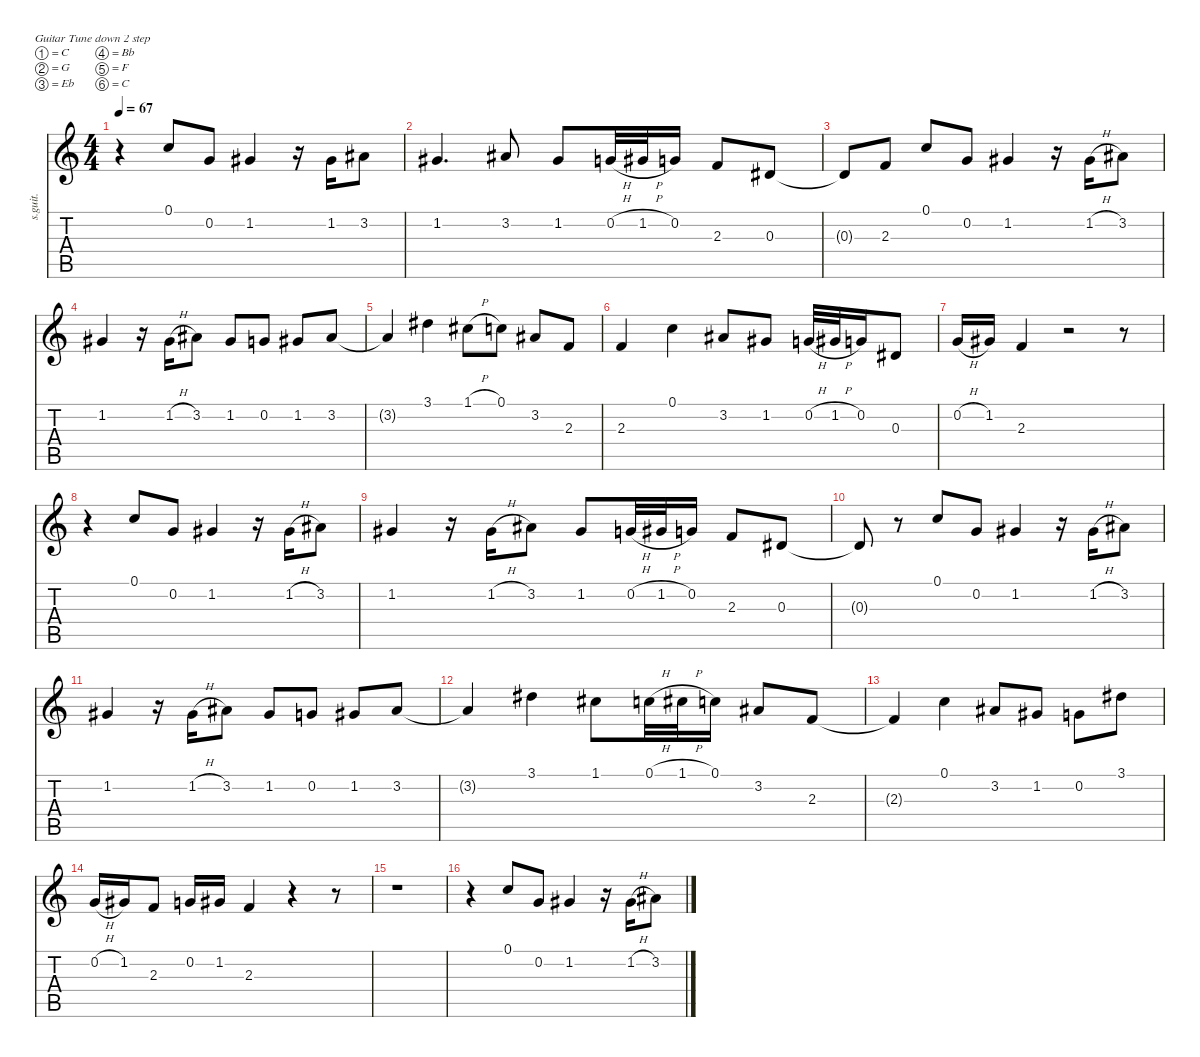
\defaultSystemsLayout 4
\hideDynamics
\bracketExtendMode nobrackets
\otherSystemsTrackNameOrientation horizontal
\track ("Steel Guitar" "s.guit.") {instrument acousticguitarsteel}
\staff {score tabs}
\tuning (C4 G3 Eb3 Bb2 F2 C2)
\ts (4 4)
\beaming (8 2 2 2 2)
\tempo 67
\clef g2
\ks c
r.4{dy mf instrument acousticguitarsteel beam Down} 0.1.8{beam Up} 0.2.8{beam Up} 1.2{acc #}.4{beam Up} r.16{beam Down} 1.2{acc #}.16{beam Up} 3.2{acc #}.8{beam Up} |
1.2{acc #}.4{d beam Up} 3.2{acc #}.8{beam Up} 1.2{acc #}.8{beam Up} 0.2{h}.32{beam Up} 1.2{h acc #}.32{beam Up} 0.2.16{beam Up} 2.3.8{beam Up} 0.3{acc #}.8{beam Up} |
0.3{t acc #}.8{beam Up} 2.3.8{beam Up} 0.1.8{beam Up} 0.2.8{beam Up} 1.2{acc #}.4{beam Up} r.16{beam Down} 1.2{h acc #}.16{beam Up} 3.2{acc #}.8{beam Up} |
1.2{acc #}.4{beam Up} r.16{beam Down} 1.2{h acc #}.16{beam Up} 3.2{acc #}.8{beam Up} 1.2{acc #}.8{beam Up} 0.2.8{beam Up} 1.2{acc #}.8{beam Up} 3.2{acc #}.8{beam Up} |
3.2{t acc #}.4{beam Up} 3.1{acc #}.4{beam Down} 1.1{h acc #}.8{beam Down} 0.1.8{beam Down} 3.2{acc #}.8{beam Up} 2.3.8{beam Up} |
2.3.4{beam Up} 0.1.4{beam Down} 3.2{acc #}.8{beam Up} 1.2{acc #}.8{beam Up} 0.2{h}.32{beam Up} 1.2{h acc #}.32{beam Up} 0.2.16{beam Up} 0.3{acc #}.8{beam Up} |
0.2{h}.16{beam Up} 1.2{acc #}.16{beam Up} 2.3.4{beam Up} r.2{beam Up} r.8{beam Up} |
r.4{beam Down} 0.1.8{beam Up} 0.2.8{beam Up} 1.2{acc #}.4{beam Up} r.16{beam Down} 1.2{h acc #}.16{beam Up} 3.2{acc #}.8{beam Up} |
1.2{acc #}.4{beam Up} r.16{beam Down} 1.2{h acc #}.16{beam Up} 3.2{acc #}.8{beam Up} 1.2{acc #}.8{beam Up} 0.2{h}.32{beam Up} 1.2{h acc #}.32{beam Up} 0.2.16{beam Up} 2.3.8{beam Up} 0.3{acc #}.8{beam Up} |
0.3{t acc #}.8{beam Up} r.8{beam Up} 0.1.8{beam Up} 0.2.8{beam Up} 1.2{acc #}.4{beam Up} r.16{beam Down} 1.2{h acc #}.16{beam Up} 3.2{acc #}.8{beam Up} |
1.2{acc #}.4{beam Up} r.16{beam Down} 1.2{h acc #}.16{beam Up} 3.2{acc #}.8{beam Up} 1.2{acc #}.8{beam Up} 0.2.8{beam Up} 1.2{acc #}.8{beam Up} 3.2{acc #}.8{beam Up} |
3.2{t acc #}.4{beam Up} 3.1{acc #}.4{beam Down} 1.1{acc #}.8{beam Down} 0.1{h}.32{beam Down} 1.1{h acc #}.32{beam Down} 0.1.16{beam Down} 3.2{acc #}.8{beam Up} 2.3.8{beam Up} |
2.3{t}.4{beam Up} 0.1.4{beam Down} 3.2{acc #}.8{beam Up} 1.2{acc #}.8{beam Up} 0.2.8{beam Down} 3.1{acc #}.8{beam Down} |
0.2{h}.16{beam Up} 1.2{acc #}.16{beam Up} 2.3.8{beam Up} 0.2.16{beam Up} 1.2{acc #}.16{beam Up} 2.3.4{beam Up} r.4{beam Up} r.8{beam Up} |
r.1{beam Down} |
r.4{beam Down} 0.1.8{beam Up} 0.2.8{beam Up} 1.2{acc #}.4{beam Up} r.16{beam Down} 1.2{h acc #}.16{beam Up} 3.2{acc #}.8{beam Up}
